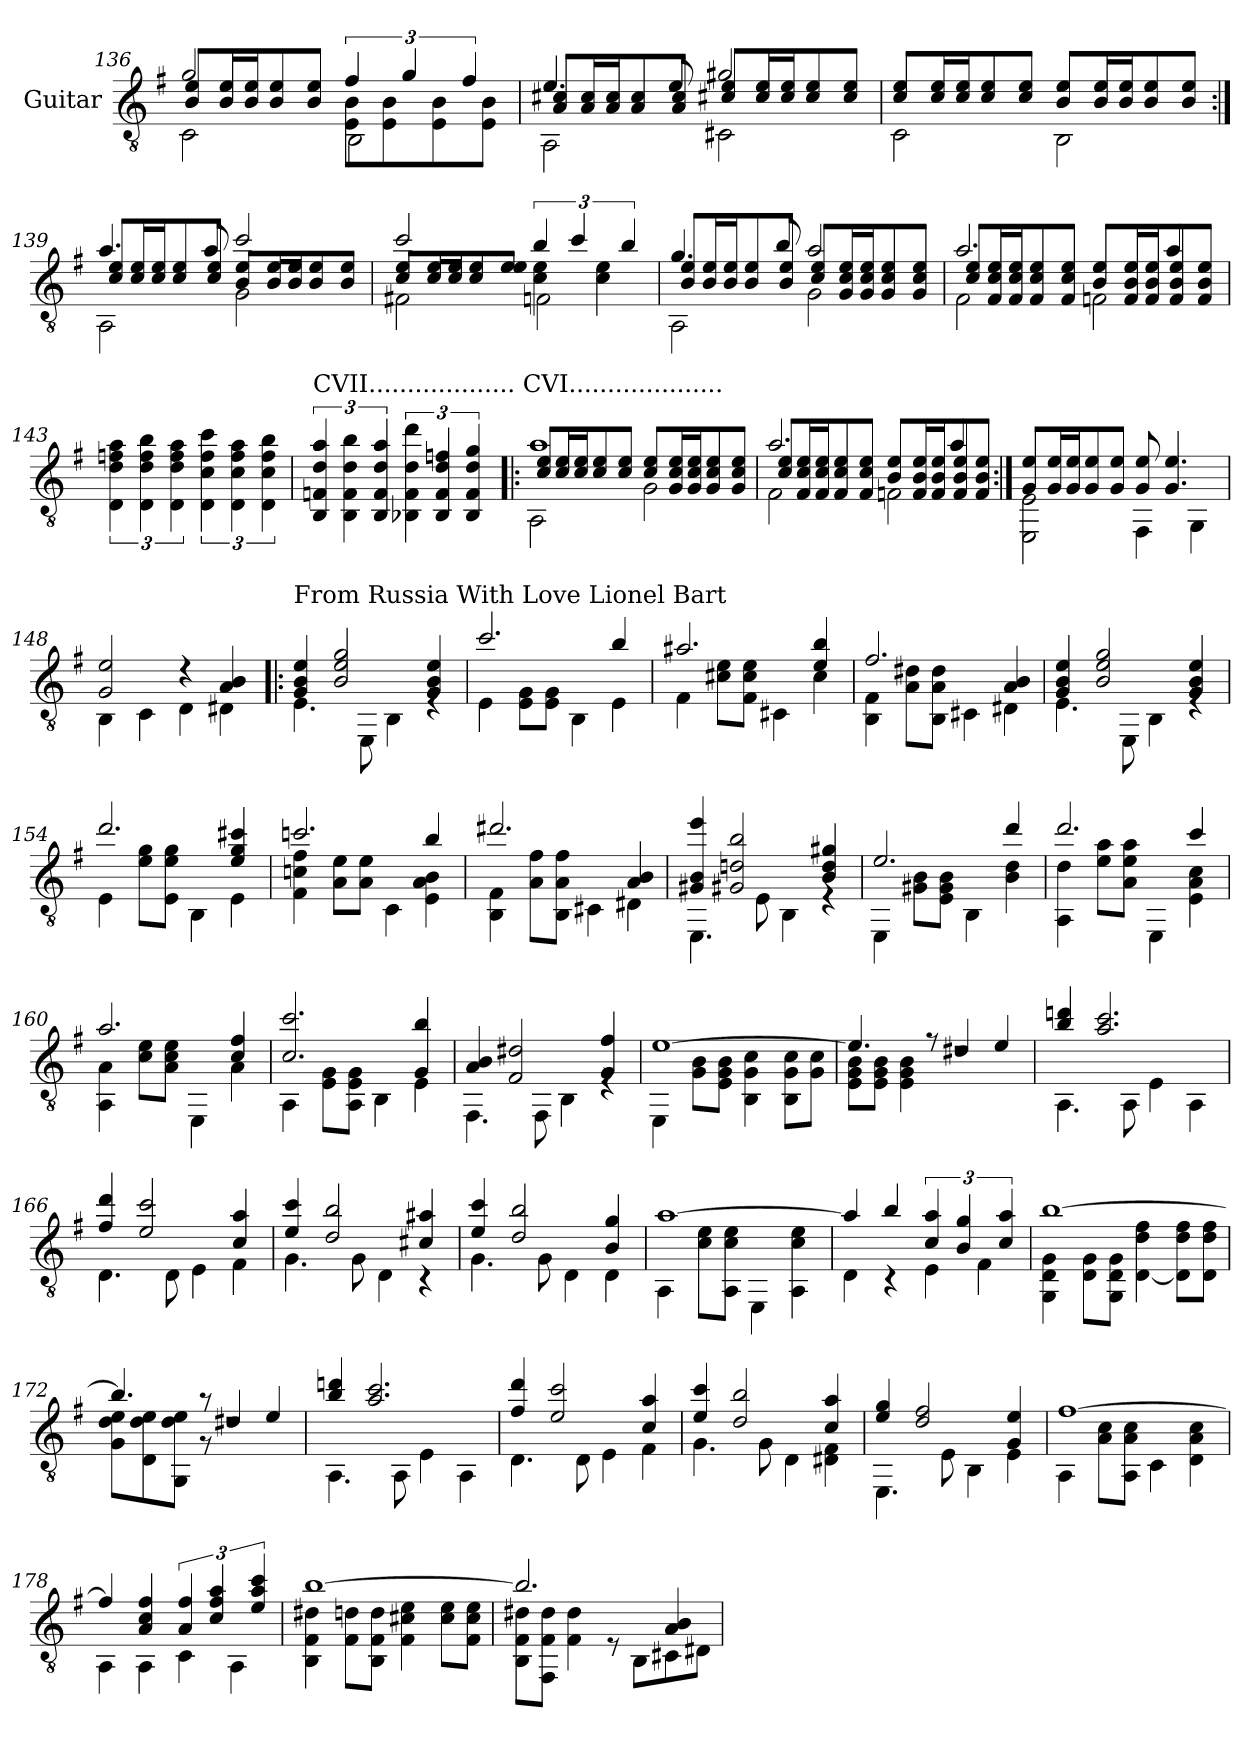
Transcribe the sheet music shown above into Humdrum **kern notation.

**kern
*part1
*staff1
*I"Guitar
*clefGv2
*k[f#]
=136
*^
*	*^
2g/	8B/ 8e/L	2C\
.	16B/ 16e/L	.
.	16B/ 16e/J	.
.	8B/ 8e/	.
.	8B/ 8e/J	.
6f#/	8E\ 8B\L	2BB\
.	8E\ 8B\	.
6g/	.	.
.	8E\ 8B\	.
6f#/	.	.
.	8E\ 8B\J	.
=137	=137	=137
4.e/	8A/ 8c#X/L	2AA\
.	16A/ 16c#/L	.
.	16A/ 16c#/J	.
.	8A/ 8c#/	.
8e/	8A/ 8c#/J	.
2g#X/	8c#X/ 8e/L	2C#X\
.	16c#/ 16e/L	.
.	16c#/ 16e/J	.
.	8c#/ 8e/	.
.	8c#/ 8e/J	.
*	*v	*v
!!LO:LB:g=z
=138	=138
8c/ 8e/L	2C\
16c/ 16e/L	.
16c/ 16e/J	.
8c/ 8e/	.
8c/ 8e/J	.
8B/ 8e/L	2BB\
16B/ 16e/L	.
16B/ 16e/J	.
8B/ 8e/	.
8B/ 8e/J	.
=139:|!	=139:|!
*	*^
4.a/	8c/ 8e/L	2AA\
.	16c/ 16e/L	.
.	16c/ 16e/J	.
.	8c/ 8e/	.
8a/	8c/ 8e/J	.
2cc/	8B/ 8e/L	2G\
.	16B/ 16e/L	.
.	16B/ 16e/J	.
.	8B/ 8e/	.
.	8B/ 8e/J	.
=140	=140	=140
2cc/	8c/ 8e/L	2F#X\
.	16c/ 16e/L	.
.	16c/ 16e/J	.
.	8c/ 8e/	.
.	8e/ 8e/J	.
6b/	4c\ 4e\	2Fn\
6cc/	.	.
.	4c\ 4e\	.
6b/	.	.
=141	=141	=141
4.g/	8B/ 8e/L	2AA\
.	16B/ 16e/L	.
.	16B/ 16e/J	.
.	8B/ 8e/	.
8b/	8B/ 8e/J	.
2a/	8c/ 8e/L	2G\
.	16G/ 16c/ 16e/L	.
.	16G/ 16c/ 16e/J	.
.	8G/ 8c/ 8e/	.
.	8G/ 8c/ 8e/J	.
!!LO:LB:g=z	!!	!!
=142	=142	=142
2.a/	8c/ 8e/L	2F#\
.	16F#/ 16c/ 16e/L	.
.	16F#/ 16c/ 16e/J	.
.	8F#/ 8c/ 8e/	.
.	8F#/ 8c/ 8e/J	.
.	8B/ 8e/L	2Fn\
.	16F/ 16B/ 16e/L	.
.	16F/ 16B/ 16e/J	.
4a/	8F/ 8B/ 8e/	.
.	8F/ 8B/ 8e/J	.
*v	*v	*v
=143
6D\ 6d\ 6fn\ 6a\
6D\ 6d\ 6f\ 6b\
6D\ 6d\ 6f\ 6a\
6D\ 6c\ 6f\ 6cc\
6D\ 6c\ 6f\ 6a\
6D\ 6c\ 6f\ 6b\
=144
!LO:TX:a:t=CVII...................     CVI....................
6BB/ 6Fn/ 6d/ 6a/
6BB\ 6F\ 6d\ 6b\
6BB/ 6F/ 6d/ 6a/
6BB-X\ 6F\ 6d\ 6dd\
6BB-/ 6F/ 6d/ 6fn/
6BB-/ 6F/ 6d/ 6g/
!!LO:LB:g=z
=145!|:
*^
*	*^
1a	8c/ 8e/L	2AA\
.	16c/ 16e/L	.
.	16c/ 16e/J	.
.	8c/ 8e/	.
.	8c/ 8e/J	.
.	8c/ 8e/L	2G\
.	16G/ 16c/ 16e/L	.
.	16G/ 16c/ 16e/J	.
.	8G/ 8c/ 8e/	.
.	8G/ 8c/ 8e/J	.
=146	=146	=146
2.a/	8c/ 8e/L	2F#\
.	16F#/ 16c/ 16e/L	.
.	16F#/ 16c/ 16e/J	.
.	8F#/ 8c/ 8e/	.
.	8F#/ 8c/ 8e/J	.
.	8B/ 8e/L	2Fn\
.	16F/ 16B/ 16e/L	.
.	16F/ 16B/ 16e/J	.
4a/	8F/ 8B/ 8e/	.
.	8F/ 8B/ 8e/J	.
*	*v	*v
=147:|!	=147:|!
8G/ 8e/L	2EE\ 2E\
16G/ 16e/L	.
16G/ 16e/J	.
8G/ 8e/	.
8G/ 8e/J	.
8G/ 8e/	4FF#\
4.G/ 4.e/	.
.	4GG\
=148	=148
2G/ 2e/	4BB\
.	4C\
4r	4D\
4A/ 4B/	4D#X\
!!LO:LB:g=z	!!
=149!|:	=149!|:
!LO:TX:a:t=From Russia With Love       Lionel Bart	!
4G/ 4B/ 4e/	4.E\
2B/ 2e/ 2g/	.
.	8EE\
.	4BB\
4G/ 4B/ 4e/	4rE
=150	=150
2.cc/	4E\
.	8E\ 8G\L
.	8E\ 8G\J
.	4BB\
4b/	4E\
=151	=151
2.a#X/	4F#\
.	8c#X\ 8e\L
.	8F#\ 8c#\ 8e\J
.	4C#X\
4e/ 4b/	4c#\
=152	=152
2.f#/	4BB\ 4F#\
.	8A\ 8d#X\L
.	8BB\ 8A\ 8d#\J
.	4C#X\
4A/ 4B/	4D#X\
=153	=153
4G/ 4B/ 4e/	4.E\
2B/ 2e/ 2g/	.
.	8EE\
.	4BB\
4G/ 4B/ 4e/	4rE
!!LO:LB:g=z	!!
=154	=154
2.dd/	4E\
.	8e\ 8g\L
.	8E\ 8e\ 8g\J
.	4BB\
4e/ 4g/ 4cc#X/	4E\
=155	=155
2.ccn/	4F#\ 4cn\ 4f#\
.	8A\ 8e\L
.	8A\ 8e\J
.	4C\
4b/	4E\ 4A\ 4B\
=156	=156
2.dd#X/	4BB\ 4F#\
.	8A\ 8f#\L
.	8BB\ 8A\ 8f#\J
.	4C#X\
4A/ 4B/	4D#X\
=157	=157
4G#X/ 4B/ 4ee/	4.EE\
2G#X/ 2dn/ 2b/	.
.	8E\
.	4BB\
4B/ 4d/ 4g#X/	4rE
=158	=158
2.e/	4EE\
.	8G#X\ 8B\L
.	8E\ 8G#\ 8B\J
.	4BB\
4dd/	4B\ 4d\
!!LO:LB:g=z	!!
=159	=159
2.dd/	4AA\ 4d\
.	8e\ 8a\L
.	8A\ 8e\ 8a\J
.	4EE\
4cc/	4E\ 4A\ 4c\
=160	=160
2.a/	4AA\ 4A\
.	8c\ 8e\L
.	8A\ 8c\ 8e\J
.	4EE\
4c/ 4f#/	4A\
=161	=161
2.c/ 2.cc/	4AA\
.	8E\ 8G\L
.	8AA\ 8E\ 8G\J
.	4BB\
4G/ 4b/	4E\
=162	=162
4A/ 4B/	4.FF#\
2F#/ 2d#X/	.
.	8FF#\
.	4BB\
4G/ 4f#/	4rE
=163	=163
[1e	4EE\
.	8G\ 8B\L
.	8E\ 8G\ 8B\J
.	4BB\ 4G\ 4c\
.	8BB\ 8G\ 8c\L
.	8G\ 8c\J
=164	=164
4.e/]	8E\ 8G\ 8B\L
.	8E\ 8G\ 8B\J
.	4E\ 4G\ 4B\
8r	.
4d#X/	2rd
4e/	.
!!LO:LB:g=z	!!
=165	=165
4b/ 4ddn/	4.AA\
2.a/ 2.cc/	.
.	8AA\
.	4E\
.	4AA\
=166	=166
4f#/ 4dd/	4.D\
2e/ 2cc/	.
.	8D\
.	4E\
4c/ 4a/	4F#\
=167	=167
4e/ 4cc/	4.G\
2d/ 2b/	.
.	8G\
.	4D\
4c#X/ 4a#X/	4r
=168	=168
4e/ 4cc/	4.G\
2d/ 2b/	.
.	8G\
.	4D\
4B/ 4g/	4D\
=169	=169
[1a	4AA\
.	8c\ 8e\L
.	8AA\ 8c\ 8e\J
.	4EE\
.	4AA\ 4c\ 4e\
!!LO:LB:g=z	!!
=170	=170
4a/]	4D\
4b/	4r
6c/ 6a/	4E\
6B/ 6g/	.
.	4F#\
6c/ 6a/	.
=171	=171
[1b	4GG\ 4D\ 4G\
.	8D\ 8G\L
.	8GG\ 8D\ 8G\J
.	[4D\ 4d\ 4f#\
.	8D\] 8d\ 8f#\L
.	8D\ 8d\ 8f#\J
=172	=172
4.b/]	8G\ 8d\ 8e\L
.	8D\ 8d\ 8e\
.	8GG\ 8d\ 8e\J
8r	8rG
4d#X/	2rd
4e/	.
=173	=173
4b/ 4ddn/	4.AA\
2.a/ 2.cc/	.
.	8AA\
.	4E\
.	4AA\
=174	=174
4f#/ 4dd/	4.D\
2e/ 2cc/	.
.	8D\
.	4E\
4c/ 4a/	4F#\
!!LO:LB:g=z	!!
=175	=175
4e/ 4cc/	4.G\
2d/ 2b/	.
.	8G\
.	4D\
4c/ 4a/	4D#X\ 4F#\
=176	=176
4e/ 4g/	4.EE\
2d/ 2f#/	.
.	8E\
.	4BB\
4G/ 4e/	4E\
=177	=177
[1f#	4AA\
.	8A\ 8c\L
.	8AA\ 8A\ 8c\J
.	4C\
.	4D\ 4A\ 4c\
=178	=178
4f#/]	4AA\
4A/ 4c/ 4f#/	4AA\
6A/ 6f#/	4C\
6c/ 6f#/ 6a/	.
.	4AA\
6e/ 6a/ 6cc/	.
=179	=179
[1b	4BB\ 4F#\ 4d#X\
.	8F#\ 8dn\L
.	8BB\ 8F#\ 8d\J
.	4F#\ 4c#X\ 4e\
.	8c#\ 8e\L
.	8F#\ 8c#\ 8e\J
!!LO:LB:g=z	!!
=180	=180
2.b/]	8BB\ 8F#\ 8d#X\L
.	8FF#\ 8F#\ 8d#\J
.	4F#\ 4d#\
.	8r
.	8BB\L
4A/ 4B/	8C#X\
.	8D#X\J
*v	*v
=
*-
